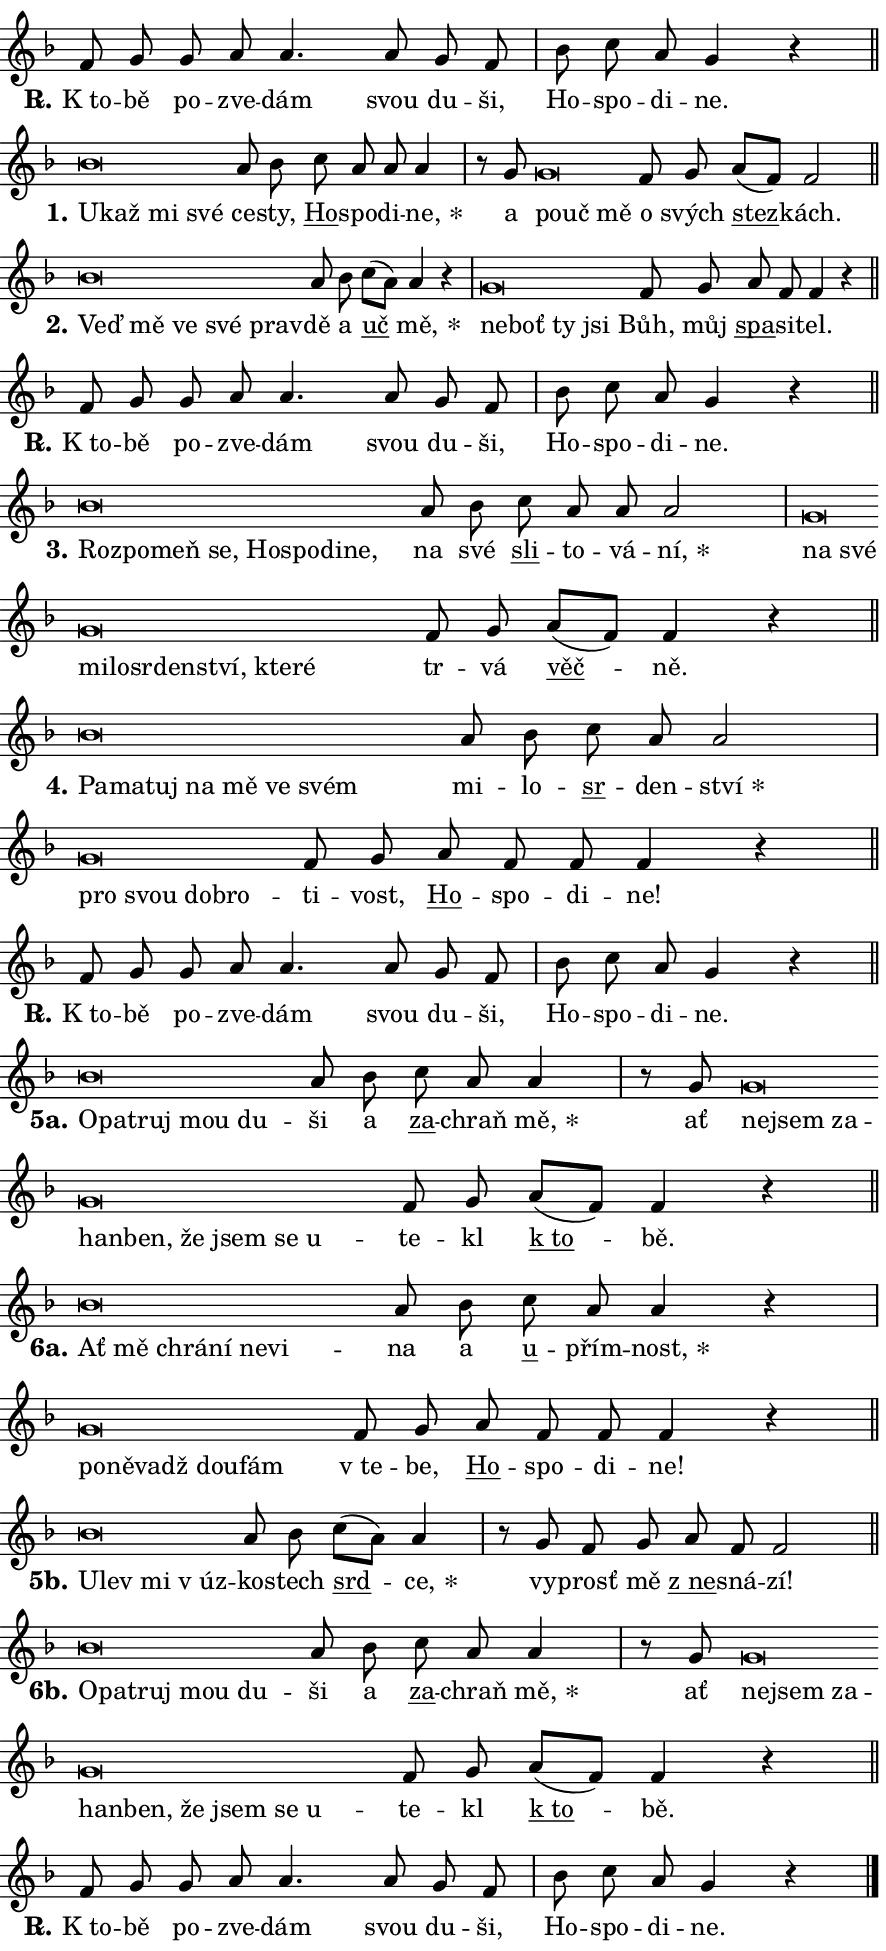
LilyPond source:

\version "2.24.0"
\header { tagline = "" }
\paper {
  indent = 0\cm
  top-margin = 0\cm
  right-margin = 0.13\cm % to fit lyric hyphens
  bottom-margin = 0\cm
  left-margin = 0\cm
  paper-width = 15\cm
  page-breaking = #ly:one-page-breaking
  system-system-spacing.basic-distance = #11
  score-system-spacing.basic-distance = #11
  ragged-last = ##f
}


%% Author: Thomas Morley
%% https://lists.gnu.org/archive/html/lilypond-user/2020-05/msg00002.html
#(define (line-position grob)
"Returns position of @var[grob} in current system:
   @code{'start}, if at first time-step
   @code{'end}, if at last time-step
   @code{'middle} otherwise
"
  (let* ((col (ly:item-get-column grob))
         (ln (ly:grob-object col 'left-neighbor))
         (rn (ly:grob-object col 'right-neighbor))
         (col-to-check-left (if (ly:grob? ln) ln col))
         (col-to-check-right (if (ly:grob? rn) rn col))
         (break-dir-left
           (and
             (ly:grob-property col-to-check-left 'non-musical #f)
             (ly:item-break-dir col-to-check-left)))
         (break-dir-right
           (and
             (ly:grob-property col-to-check-right 'non-musical #f)
             (ly:item-break-dir col-to-check-right))))
        (cond ((eqv? 1 break-dir-left) 'start)
              ((eqv? -1 break-dir-right) 'end)
              (else 'middle))))

#(define (tranparent-at-line-position vctor)
  (lambda (grob)
  "Relying on @code{line-position} select the relevant enry from @var{vctor}.
Used to determine transparency,"
    (case (line-position grob)
      ((end) (not (vector-ref vctor 0)))
      ((middle) (not (vector-ref vctor 1)))
      ((start) (not (vector-ref vctor 2))))))

noteHeadBreakVisibility =
#(define-music-function (break-visibility)(vector?)
"Makes @code{NoteHead}s transparent relying on @var{break-visibility}"
#{
  \override NoteHead.transparent =
    #(tranparent-at-line-position break-visibility)
#})

#(define delete-ledgers-for-transparent-note-heads
  (lambda (grob)
    "Reads whether a @code{NoteHead} is transparent.
If so this @code{NoteHead} is removed from @code{'note-heads} from
@var{grob}, which is supposed to be @code{LedgerLineSpanner}.
As a result ledgers are not printed for this @code{NoteHead}"
    (let* ((nhds-array (ly:grob-object grob 'note-heads))
           (nhds-list
             (if (ly:grob-array? nhds-array)
                 (ly:grob-array->list nhds-array)
                 '()))
           ;; Relies on the transparent-property being done before
           ;; Staff.LedgerLineSpanner.after-line-breaking is executed.
           ;; This is fragile ...
           (to-keep
             (remove
               (lambda (nhd)
                 (ly:grob-property nhd 'transparent #f))
               nhds-list)))
      ;; TODO find a better method to iterate over grob-arrays, similiar
      ;; to filter/remove etc for lists
      ;; For now rebuilt from scratch
      (set! (ly:grob-object grob 'note-heads)  '())
      (for-each
        (lambda (nhd)
          (ly:pointer-group-interface::add-grob grob 'note-heads nhd))
        to-keep))))

squashNotes = {
  \override NoteHead.X-extent = #'(-0.2 . 0.2)
  \override NoteHead.Y-extent = #'(-0.75 . 0)
  \override NoteHead.stencil =
    #(lambda (grob)
       (let ((pos (ly:grob-property grob 'staff-position)))
         (begin
           (if (< pos -7) (display "ERROR: Lower brevis then expected\n") (display ""))
           (if (<= pos -6) ly:text-interface::print ly:note-head::print))))
}
unSquashNotes = {
  \revert NoteHead.X-extent
  \revert NoteHead.Y-extent
  \revert NoteHead.stencil
}

hideNotes = \noteHeadBreakVisibility #begin-of-line-visible
unHideNotes = \noteHeadBreakVisibility #all-visible

% work-around for resetting accidentals
% https://lilypond.org/doc/v2.23/Documentation/notation/displaying-rhythms#unmetered-music
cadenzaMeasure = {
  \cadenzaOff
  \partial 1024 s1024
  \cadenzaOn
}

#(define-markup-command (accent layout props text) (markup?)
  "Underline accented syllable"
  (interpret-markup layout props
    #{\markup \override #'(offset . 4.3) \underline { #text }#}))

responsum = \markup \concat {
  "R" \hspace #-1.05 \path #0.1 #'((moveto 0 0.07) (lineto 0.9 0.8)) \hspace #0.05 "."
}

spaceSize = #0.6828661417322834 % exact space size for TeX Gyre Schola

\layout {
  \context {
    \Staff
    \remove "Time_signature_engraver"
    \override LedgerLineSpanner.after-line-breaking = #delete-ledgers-for-transparent-note-heads
  }
  \context {
    \Lyrics {
      \override LyricSpace.minimum-distance = \spaceSize
      \override LyricText.font-name = #"TeX Gyre Schola"
      \override LyricText.font-size = 1
      \override StanzaNumber.font-name = #"TeX Gyre Schola Bold"
      \override StanzaNumber.font-size = 1
    }
  }
  \context {
    \Score 
    \override NoteHead.text =
      #(lambda (grob) 
        (let ((pos (ly:grob-property grob 'staff-position)))
          #{\markup {
            \combine
              \halign #-0.55 \raise #(if (= pos -6) 0 0.5) \override #'(thickness . 2) \draw-line #'(3.2 . 0)
              \musicglyph "noteheads.sM1"
          }#}))
  }
}

% magnetic-lyrics.ily
%
%   written by
%     Jean Abou Samra <jean@abou-samra.fr>
%     Werner Lemberg <wl@gnu.org>
%
%   adapted by
%     Jiri Hon <jiri.hon@gmail.com>
%
% Version 2022-Apr-15

% https://www.mail-archive.com/lilypond-user@gnu.org/msg149350.html

#(define (Left_hyphen_pointer_engraver context)
   "Collect syllable-hyphen-syllable occurrences in lyrics and store
them in properties.  This engraver only looks to the left.  For
example, if the lyrics input is @code{foo -- bar}, it does the
following.

@itemize @bullet
@item
Set the @code{text} property of the @code{LyricHyphen} grob between
@q{foo} and @q{bar} to @code{foo}.

@item
Set the @code{left-hyphen} property of the @code{LyricText} grob with
text @q{foo} to the @code{LyricHyphen} grob between @q{foo} and
@q{bar}.
@end itemize

Use this auxiliary engraver in combination with the
@code{lyric-@/text::@/apply-@/magnetic-@/offset!} hook."
   (let ((hyphen #f)
         (text #f))
     (make-engraver
      (acknowledgers
       ((lyric-syllable-interface engraver grob source-engraver)
        (set! text grob)))
      (end-acknowledgers
       ((lyric-hyphen-interface engraver grob source-engraver)
        ;(when (not (grob::has-interface grob 'lyric-space-interface))
          (set! hyphen grob)));)
      ((stop-translation-timestep engraver)
       (when (and text hyphen)
         (ly:grob-set-object! text 'left-hyphen hyphen))
       (set! text #f)
       (set! hyphen #f)))))

#(define (lyric-text::apply-magnetic-offset! grob)
   "If the space between two syllables is less than the value in
property @code{LyricText@/.details@/.squash-threshold}, move the right
syllable to the left so that it gets concatenated with the left
syllable.

Use this function as a hook for
@code{LyricText@/.after-@/line-@/breaking} if the
@code{Left_@/hyphen_@/pointer_@/engraver} is active."
   (let ((hyphen (ly:grob-object grob 'left-hyphen #f)))
     (when hyphen
       (let ((left-text (ly:spanner-bound hyphen LEFT)))
         (when (grob::has-interface left-text 'lyric-syllable-interface)
           (let* ((common (ly:grob-common-refpoint grob left-text X))
                  (this-x-ext (ly:grob-extent grob common X))
                  (left-x-ext
                   (begin
                     ;; Trigger magnetism for left-text.
                     (ly:grob-property left-text 'after-line-breaking)
                     (ly:grob-extent left-text common X)))
                  ;; `delta` is the gap width between two syllables.
                  (delta (- (interval-start this-x-ext)
                            (interval-end left-x-ext)))
                  (details (ly:grob-property grob 'details))
                  (threshold (assoc-get 'squash-threshold details 0.2)))
             (when (< delta threshold)
               (let* (;; We have to manipulate the input text so that
                      ;; ligatures crossing syllable boundaries are not
                      ;; disabled.  For languages based on the Latin
                      ;; script this is essentially a beautification.
                      ;; However, for non-Western scripts it can be a
                      ;; necessity.
                      (lt (ly:grob-property left-text 'text))
                      (rt (ly:grob-property grob 'text))
                      (is-space (grob::has-interface hyphen 'lyric-space-interface))
                      (space (if is-space " " ""))
                      (extra-delta (if is-space spaceSize 0))
                      ;; Append new syllable.
                      (ltrt-space (if (and (string? lt) (string? rt))
                                (string-append lt space rt)
                                (make-concat-markup (list lt space rt))))
                      ;; Right-align `ltrt` to the right side.
                      (ltrt-space-markup (grob-interpret-markup
                               grob
                               (make-translate-markup
                                (cons (interval-length this-x-ext) 0)
                                (make-right-align-markup ltrt-space)))))
                 (begin
                   ;; Don't print `left-text`.
                   (ly:grob-set-property! left-text 'stencil #f)
                   ;; Set text and stencil (which holds all collected
                   ;; syllables so far) and shift it to the left.
                   (ly:grob-set-property! grob 'text ltrt-space)
                   (ly:grob-set-property! grob 'stencil ltrt-space-markup)
                   (ly:grob-translate-axis! grob (- (- delta extra-delta)) X))))))))))


#(define (lyric-hyphen::displace-bounds-first grob)
   ;; Make very sure this callback isn't triggered too early.
   (let ((left (ly:spanner-bound grob LEFT))
         (right (ly:spanner-bound grob RIGHT)))
     (ly:grob-property left 'after-line-breaking)
     (ly:grob-property right 'after-line-breaking)
     (ly:lyric-hyphen::print grob)))

squashThreshold = #0.4

\layout {
  \context {
    \Lyrics
    \consists #Left_hyphen_pointer_engraver
    \override LyricText.after-line-breaking =
      #lyric-text::apply-magnetic-offset!
    \override LyricHyphen.stencil = #lyric-hyphen::displace-bounds-first
    \override LyricText.details.squash-threshold = \squashThreshold
    \override LyricHyphen.minimum-distance = 0
    \override LyricHyphen.minimum-length = \squashThreshold
  }
}

squashText = \override LyricText.details.squash-threshold = 9999
unSquashText = \override LyricText.details.squash-threshold = \squashThreshold

leftText = \override LyricText.self-alignment-X = #LEFT
unLeftText = \revert LyricText.self-alignment-X

starOffset = #(lambda (grob) 
                (let ((x_offset (ly:self-alignment-interface::aligned-on-x-parent grob)))
                  (if (= x_offset 0) 0 (+ x_offset 1.2))))

star = #(define-music-function (syllable)(string?)
"Append star separator at the end of a syllable"
#{
  \once \override LyricText.X-offset = #starOffset
  \lyricmode { \markup {
    #syllable
    \override #'((font-name . "TeX Gyre Schola Bold")) \hspace #0.2 \lower #0.65 \larger "*"
  } }
#})

starAccent = #(define-music-function (syllable)(string?)
"Append star separator at the end of a syllable and make accent"
#{
  \once \override LyricText.X-offset = #starOffset
  \lyricmode { \markup {
    \accent #syllable
    \override #'((font-name . "TeX Gyre Schola Bold")) \hspace #0.2 \lower #0.65 \larger "*"
  } }
#})

breath = #(define-music-function (syllable)(string?)
"Append breathing indicator at the end of a syllable"
#{
  \lyricmode { \markup { #syllable "+" } }
#})

optionalBreath = #(define-music-function (syllable)(string?)
"Append optional breathing indicator at the end of a syllable"
#{
  \lyricmode { \markup { #syllable "(+)" } }
#})


\score {
    <<
        \new Voice = "melody" { \cadenzaOn \key f \major \relative { f'8 g \bar "" g a a4. \bar "" a8 g f \cadenzaMeasure \bar "|" bes c a g4 r \cadenzaMeasure \bar "||" \break } }
        \new Lyrics \lyricsto "melody" { \lyricmode { \set stanza = \responsum
"K to" -- bě po -- zve -- dám svou du -- ši, Ho -- spo -- di -- ne. } }
    >>
    \layout {}
}

\score {
    <<
        \new Voice = "melody" { \cadenzaOn \key f \major \relative { \squashNotes bes'\breve*1/16 \hideNotes \breve*1/16 \bar "" \breve*1/16 \breve*1/16 \bar "" \unHideNotes \unSquashNotes a8 bes \bar "" c a a a4 \cadenzaMeasure \bar "|" r8 g8 \squashNotes g\breve*1/16 \hideNotes \breve*1/16 \breve*1/16 \bar "" \unHideNotes \unSquashNotes f8 g \bar "" a[( f)] f2 \cadenzaMeasure \bar "||" \break } }
        \new Lyrics \lyricsto "melody" { \lyricmode { \set stanza = "1."
\leftText U -- \squashText kaž mi své \unLeftText \unSquashText ce -- sty, \markup \accent Ho -- spo -- di -- \star ne, a \leftText po -- \squashText uč mě \unLeftText \unSquashText o svých \markup \accent stez -- kách. } }
    >>
    \layout {}
}

\score {
    <<
        \new Voice = "melody" { \cadenzaOn \key f \major \relative { \squashNotes bes'\breve*1/16 \hideNotes \breve*1/16 \bar "" \breve*1/16 \bar "" \breve*1/16 \breve*1/16 \bar "" \unHideNotes \unSquashNotes a8 bes \bar "" c[( a)] a4 r \cadenzaMeasure \bar "|" \squashNotes g\breve*1/16 \hideNotes \breve*1/16 \bar "" \breve*1/16 \breve*1/16 \bar "" \unHideNotes \unSquashNotes f8 g \bar "" a f f4 r \cadenzaMeasure \bar "||" \break } }
        \new Lyrics \lyricsto "melody" { \lyricmode { \set stanza = "2."
\leftText Veď \squashText mě ve své prav -- \unLeftText \unSquashText dě a \markup \accent uč \star mě, \leftText ne -- \squashText boť ty jsi \unLeftText \unSquashText Bůh, můj \markup \accent spa -- si -- tel. } }
    >>
    \layout {}
}

\score {
    <<
        \new Voice = "melody" { \cadenzaOn \key f \major \relative { f'8 g \bar "" g a a4. \bar "" a8 g f \cadenzaMeasure \bar "|" bes c a g4 r \cadenzaMeasure \bar "||" \break } }
        \new Lyrics \lyricsto "melody" { \lyricmode { \set stanza = \responsum
"K to" -- bě po -- zve -- dám svou du -- ši, Ho -- spo -- di -- ne. } }
    >>
    \layout {}
}

\score {
    <<
        \new Voice = "melody" { \cadenzaOn \key f \major \relative { \squashNotes bes'\breve*1/16 \hideNotes \breve*1/16 \bar "" \breve*1/16 \bar "" \breve*1/16 \bar "" \breve*1/16 \bar "" \breve*1/16 \bar "" \breve*1/16 \breve*1/16 \bar "" \unHideNotes \unSquashNotes a8 bes \bar "" c a a a2 \cadenzaMeasure \bar "|" \squashNotes g\breve*1/16 \hideNotes \breve*1/16 \bar "" \breve*1/16 \bar "" \breve*1/16 \bar "" \breve*1/16 \bar "" \breve*1/16 \bar "" \breve*1/16 \bar "" \breve*1/16 \breve*1/16 \bar "" \unHideNotes \unSquashNotes f8 g \bar "" a[( f)] f4 r \cadenzaMeasure \bar "||" \break } }
        \new Lyrics \lyricsto "melody" { \lyricmode { \set stanza = "3."
\leftText Roz -- \squashText po -- meň se, Ho -- spo -- di -- ne, \unLeftText \unSquashText na své \markup \accent sli -- to -- vá -- \star ní, \leftText na \squashText své mi -- lo -- sr -- den -- ství, kte -- ré \unLeftText \unSquashText tr -- vá \markup \accent věč -- ně. } }
    >>
    \layout {}
}

\score {
    <<
        \new Voice = "melody" { \cadenzaOn \key f \major \relative { \squashNotes bes'\breve*1/16 \hideNotes \breve*1/16 \bar "" \breve*1/16 \bar "" \breve*1/16 \bar "" \breve*1/16 \bar "" \breve*1/16 \breve*1/16 \bar "" \unHideNotes \unSquashNotes a8 bes \bar "" c a a2 \cadenzaMeasure \bar "|" \squashNotes g\breve*1/16 \hideNotes \breve*1/16 \bar "" \breve*1/16 \breve*1/16 \bar "" \unHideNotes \unSquashNotes f8 g \bar "" a f f f4 r \cadenzaMeasure \bar "||" \break } }
        \new Lyrics \lyricsto "melody" { \lyricmode { \set stanza = "4."
\leftText Pa -- \squashText ma -- tuj na mě ve svém \unLeftText \unSquashText mi -- lo -- \markup \accent sr -- den -- \star ství \leftText pro \squashText svou dob -- ro -- \unLeftText \unSquashText ti -- vost, \markup \accent Ho -- spo -- di -- ne! } }
    >>
    \layout {}
}

\score {
    <<
        \new Voice = "melody" { \cadenzaOn \key f \major \relative { f'8 g \bar "" g a a4. \bar "" a8 g f \cadenzaMeasure \bar "|" bes c a g4 r \cadenzaMeasure \bar "||" \break } }
        \new Lyrics \lyricsto "melody" { \lyricmode { \set stanza = \responsum
"K to" -- bě po -- zve -- dám svou du -- ši, Ho -- spo -- di -- ne. } }
    >>
    \layout {}
}

\score {
    <<
        \new Voice = "melody" { \cadenzaOn \key f \major \relative { \squashNotes bes'\breve*1/16 \hideNotes \breve*1/16 \bar "" \breve*1/16 \bar "" \breve*1/16 \breve*1/16 \bar "" \unHideNotes \unSquashNotes a8 bes \bar "" c a a4 \cadenzaMeasure \bar "|" r8 g \squashNotes g\breve*1/16 \hideNotes \breve*1/16 \bar "" \breve*1/16 \bar "" \breve*1/16 \bar "" \breve*1/16 \bar "" \breve*1/16 \bar "" \breve*1/16 \bar "" \breve*1/16 \breve*1/16 \bar "" \unHideNotes \unSquashNotes f8 g \bar "" a[( f)] f4 r \cadenzaMeasure \bar "||" \break } }
        \new Lyrics \lyricsto "melody" { \lyricmode { \set stanza = "5a."
\leftText O -- \squashText pa -- truj mou du -- \unLeftText \unSquashText ši a \markup \accent za -- chraň \star mě, ať \leftText nej -- \squashText sem za -- han -- ben, že jsem se u -- \unLeftText \unSquashText te -- kl \markup \accent "k to" -- bě. } }
    >>
    \layout {}
}

\score {
    <<
        \new Voice = "melody" { \cadenzaOn \key f \major \relative { \squashNotes bes'\breve*1/16 \hideNotes \breve*1/16 \bar "" \breve*1/16 \bar "" \breve*1/16 \bar "" \breve*1/16 \breve*1/16 \bar "" \unHideNotes \unSquashNotes a8 bes \bar "" c a a4 r \cadenzaMeasure \bar "|" \squashNotes g\breve*1/16 \hideNotes \breve*1/16 \bar "" \breve*1/16 \bar "" \breve*1/16 \breve*1/16 \bar "" \unHideNotes \unSquashNotes f8 g \bar "" a f f f4 r \cadenzaMeasure \bar "||" \break } }
        \new Lyrics \lyricsto "melody" { \lyricmode { \set stanza = "6a."
\leftText Ať \squashText mě chrá -- ní ne -- vi -- \unLeftText \unSquashText na a \markup \accent u -- přím -- \star nost, \leftText po -- \squashText ně -- vadž dou -- fám \unLeftText \unSquashText "v te" -- be, \markup \accent Ho -- spo -- di -- ne! } }
    >>
    \layout {}
}

\score {
    <<
        \new Voice = "melody" { \cadenzaOn \key f \major \relative { \squashNotes bes'\breve*1/16 \hideNotes \breve*1/16 \bar "" \breve*1/16 \breve*1/16 \bar "" \unHideNotes \unSquashNotes a8 bes \bar "" c[( a)] a4 \cadenzaMeasure \bar "|" r8 g f8 g \bar "" a f f2 \cadenzaMeasure \bar "||" \break } }
        \new Lyrics \lyricsto "melody" { \lyricmode { \set stanza = "5b."
\leftText U -- \squashText lev mi "v úz" -- \unLeftText \unSquashText ko -- stech \markup \accent srd -- \star ce, vy -- prosť mě \markup \accent "z ne" -- sná -- zí! } }
    >>
    \layout {}
}

\score {
    <<
        \new Voice = "melody" { \cadenzaOn \key f \major \relative { \squashNotes bes'\breve*1/16 \hideNotes \breve*1/16 \bar "" \breve*1/16 \bar "" \breve*1/16 \breve*1/16 \bar "" \unHideNotes \unSquashNotes a8 bes \bar "" c a a4 \cadenzaMeasure \bar "|" r8 g8 \squashNotes g\breve*1/16 \hideNotes \breve*1/16 \bar "" \breve*1/16 \bar "" \breve*1/16 \bar "" \breve*1/16 \bar "" \breve*1/16 \bar "" \breve*1/16 \bar "" \breve*1/16 \breve*1/16 \bar "" \unHideNotes \unSquashNotes f8 g \bar "" a[( f)] f4 r \cadenzaMeasure \bar "||" \break } }
        \new Lyrics \lyricsto "melody" { \lyricmode { \set stanza = "6b."
\leftText O -- \squashText pa -- truj mou du -- \unLeftText \unSquashText ši a \markup \accent za -- chraň \star mě, ať \leftText nej -- \squashText sem za -- han -- ben, že jsem se u -- \unLeftText \unSquashText te -- kl \markup \accent "k to" -- bě. } }
    >>
    \layout {}
}

\score {
    <<
        \new Voice = "melody" { \cadenzaOn \key f \major \relative { f'8 g \bar "" g a a4. \bar "" a8 g f \cadenzaMeasure \bar "|" bes c a g4 r \cadenzaMeasure \bar "||" \break } \bar "|." }
        \new Lyrics \lyricsto "melody" { \lyricmode { \set stanza = \responsum
"K to" -- bě po -- zve -- dám svou du -- ši, Ho -- spo -- di -- ne. } }
    >>
    \layout {}
}
